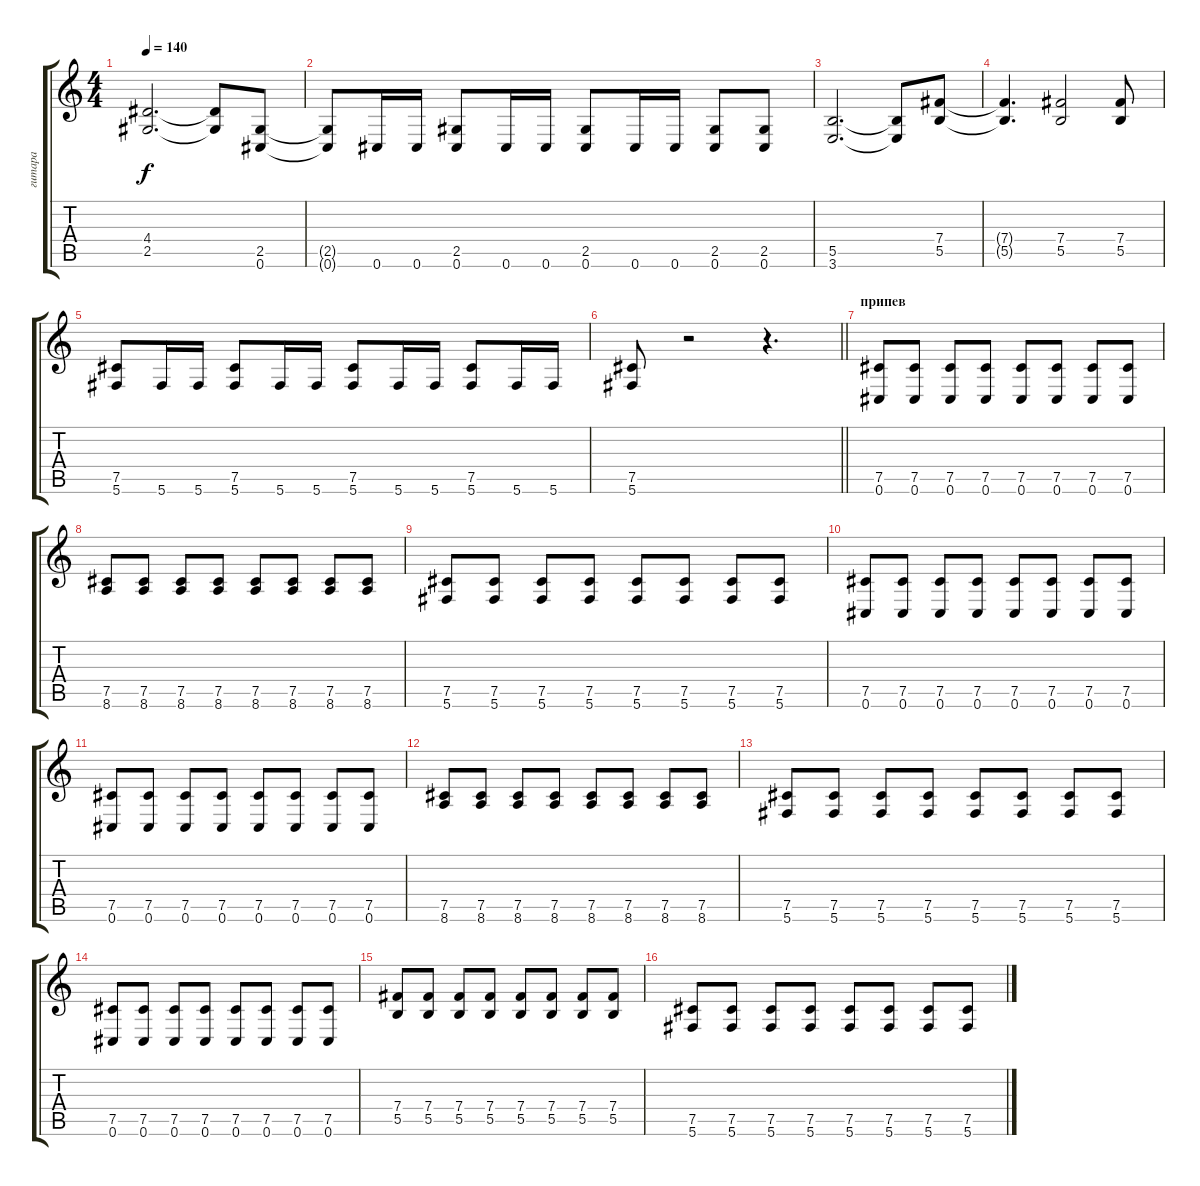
\track ("гитара" "гитара") {instrument distortionguitar}
\staff {score tabs}
\tuning (Db4 Ab3 E3 B2 Gb2 Db2) {hide}
\ts (4 4)
\tempo 140
\clef g2
\ks c
(4.4 2.5).2{d dy f} (4.4{t} 2.5{t}).8 (2.5 0.6).8 |
(2.5{t} 0.6{t}).8 0.6.16 0.6.16 (2.5 0.6).8 0.6.16 0.6.16 (2.5 0.6).8 0.6.16 0.6.16 (2.5 0.6).8 (2.5 0.6).8 |
(5.5 3.6).2{d} (5.5{t} 3.6{t}).8 (7.4 5.5).8 |
(7.4{t} 5.5{t}).4{d} (7.4 5.5).2 (7.4 5.5).8 |
(7.5 5.6).8 5.6.16 5.6.16 (7.5 5.6).8 5.6.16 5.6.16 (7.5 5.6).8 5.6.16 5.6.16 (7.5 5.6).8 5.6.16 5.6.16 |
\barLineRight lightlight
(7.5 5.6).8 r.2 r.4{d} |
\section ("" "припев")
(7.5 0.6).8 (7.5 0.6).8 (7.5 0.6).8 (7.5 0.6).8 (7.5 0.6).8 (7.5 0.6).8 (7.5 0.6).8 (7.5 0.6).8 |
(7.5 8.6).8 (7.5 8.6).8 (7.5 8.6).8 (7.5 8.6).8 (7.5 8.6).8 (7.5 8.6).8 (7.5 8.6).8 (7.5 8.6).8 |
(7.5 5.6).8 (7.5 5.6).8 (7.5 5.6).8 (7.5 5.6).8 (7.5 5.6).8 (7.5 5.6).8 (7.5 5.6).8 (7.5 5.6).8 |
(7.5 0.6).8 (7.5 0.6).8 (7.5 0.6).8 (7.5 0.6).8 (7.5 0.6).8 (7.5 0.6).8 (7.5 0.6).8 (7.5 0.6).8 |
(7.5 0.6).8 (7.5 0.6).8 (7.5 0.6).8 (7.5 0.6).8 (7.5 0.6).8 (7.5 0.6).8 (7.5 0.6).8 (7.5 0.6).8 |
(7.5 8.6).8 (7.5 8.6).8 (7.5 8.6).8 (7.5 8.6).8 (7.5 8.6).8 (7.5 8.6).8 (7.5 8.6).8 (7.5 8.6).8 |
(7.5 5.6).8 (7.5 5.6).8 (7.5 5.6).8 (7.5 5.6).8 (7.5 5.6).8 (7.5 5.6).8 (7.5 5.6).8 (7.5 5.6).8 |
(7.5 0.6).8 (7.5 0.6).8 (7.5 0.6).8 (7.5 0.6).8 (7.5 0.6).8 (7.5 0.6).8 (7.5 0.6).8 (7.5 0.6).8 |
(7.4 5.5).8 (7.4 5.5).8 (7.4 5.5).8 (7.4 5.5).8 (7.4 5.5).8 (7.4 5.5).8 (7.4 5.5).8 (7.4 5.5).8 |
(7.5 5.6).8 (7.5 5.6).8 (7.5 5.6).8 (7.5 5.6).8 (7.5 5.6).8 (7.5 5.6).8 (7.5 5.6).8 (7.5 5.6).8
